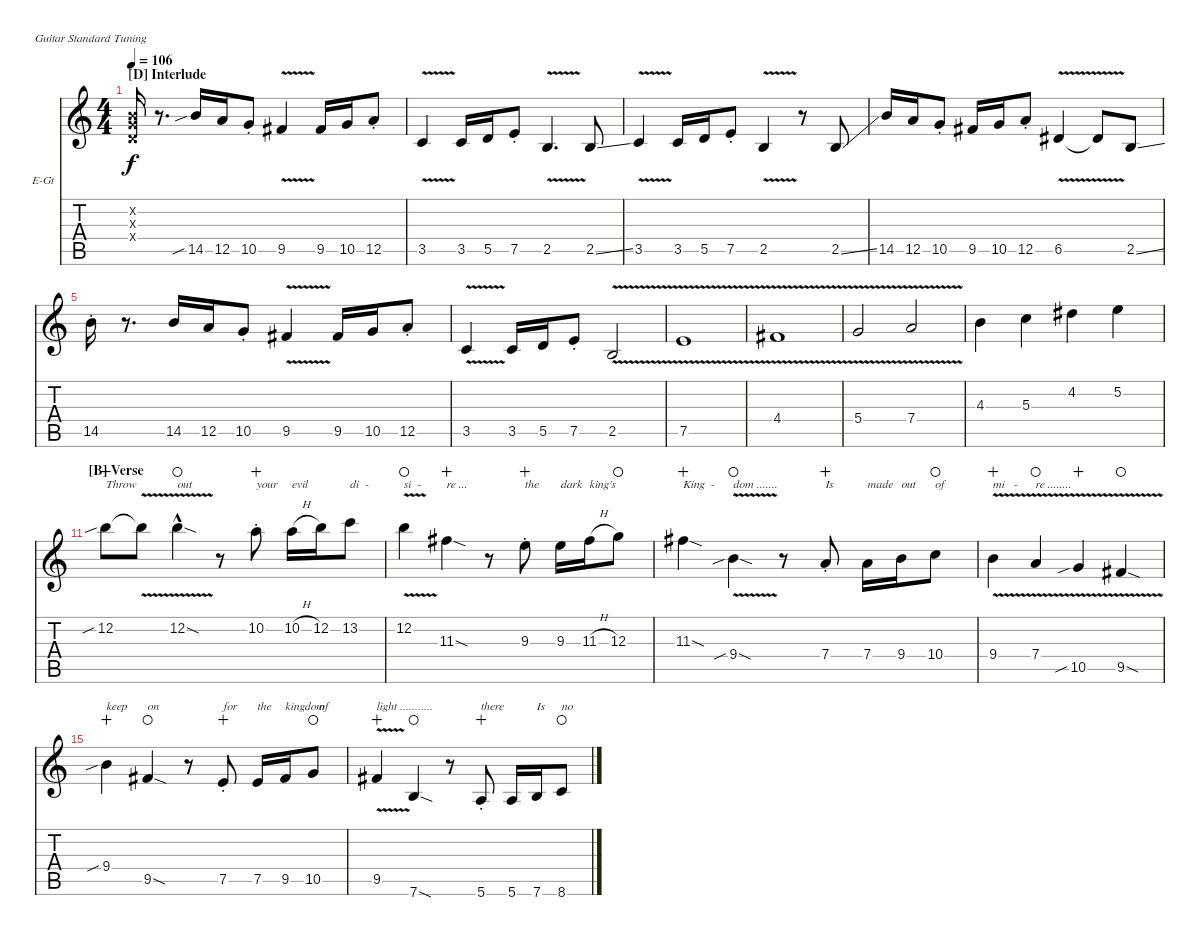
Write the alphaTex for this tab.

\bracketExtendMode nobrackets
\firstSystemTrackNameOrientation horizontal
\otherSystemsTrackNameOrientation horizontal
\defaultBarNumberDisplay FirstOfSystem
\track ("Ulrich Roth" "E-Gt") {instrument distortionguitar}
\staff {score tabs}
\tuning (E4 B3 G3 D3 A2 E2)
\ts (4 4)
\section ("D" "Interlude")
\tempo 106
\clef g2
\scale
0.510509
\ks c
(0.4{x} 0.2{x} 0.3{x}).16{dy f} r.8{d} 14.5{sib}.16 12.5.16 10.5{st}.8 9.5{v}.4 9.5.16 10.5.16 12.5{st}.8 |
\scale
0.489027 3.5{v}.4 3.5.16 5.5.16 7.5{st}.8 2.5{v}.4{d} 2.5{ss}.8 |
\scale
0.511066 3.5{v}.4 3.5.16 5.5.16 7.5{st}.8 2.5{v}.4 r.8 2.5{ss}.8 |
\scale
0.489426 14.5.16 12.5.16 10.5{st}.8 9.5.16 10.5.16 12.5{st}.8 6.5{v}.4 6.5{v t}.8 2.5{ss}.8 |
\scale
0.500824 14.5{st}.16 r.8{d} 14.5.16 12.5.16 10.5{st}.8 9.5{v}.4 9.5.16 10.5.16 12.5{st}.8 |
\scale
0.49867 3.5{v}.4 3.5.16 5.5.16 7.5{st}.8 2.5{v}.2 |
\scale
0.186391 7.5{v}.1 |
\scale
0.221 4.4{v}.1 |
\scale
0.237648 5.4{v}.2 7.4{v}.2 |
\scale
0.35503 4.3.4 5.3.4 4.2.4 5.2.4 |
\section ("B" "Verse")
12.2{sib}.8{txt "Throw" wahc} 12.2{v t}.8 12.2{v sod hac}.4{txt "out" waho} r.8 10.2{st}.8{txt "your" wahc} 10.2{h}.16{txt "evil"} 12.2.16 13.2.8{txt "di  -"} |
12.2{v}.4{txt "si  -" waho} 11.3{sod}.4{txt "re ..." wahc} r.8 9.3{st}.8{txt "the" wahc} 9.3.16{txt "dark"} 11.3{h}.16{txt "king's"} 12.3.8{waho} |
\scale
0.595774 11.3{sod}.4{txt "King  -" wahc} 9.4{v sib sod}.4{txt "dom ......." waho} r.8 7.4{st}.8{txt "Is" wahc} 7.4.16{txt "made"} 9.4.16{txt "out"} 10.4.8{txt "of" waho} |
\scale
0.40425 9.4{v}.4{txt "mi   -" wahc} 7.4{v}.4{txt "re ........" waho} 10.5{v sib}.4{wahc} 9.5{v sod}.4{waho} |
\scale
0.542554 9.4{sib}.4{txt "keep" wahc} 9.5{sod}.4{txt "on" waho} r.8 7.5{st}.8{txt "for" wahc} 7.5.16{txt "the"} 9.5.16{txt "kingdom"} 10.5.8{txt "  of" waho} |
\scale
0.457638 9.5{v}.4{txt "light ..........." wahc} 7.6{sod}.4{waho} r.8 5.6{st}.8{txt "there" wahc} 5.6.16 7.6.16{txt "Is"} 8.6.8{txt "no" waho}
